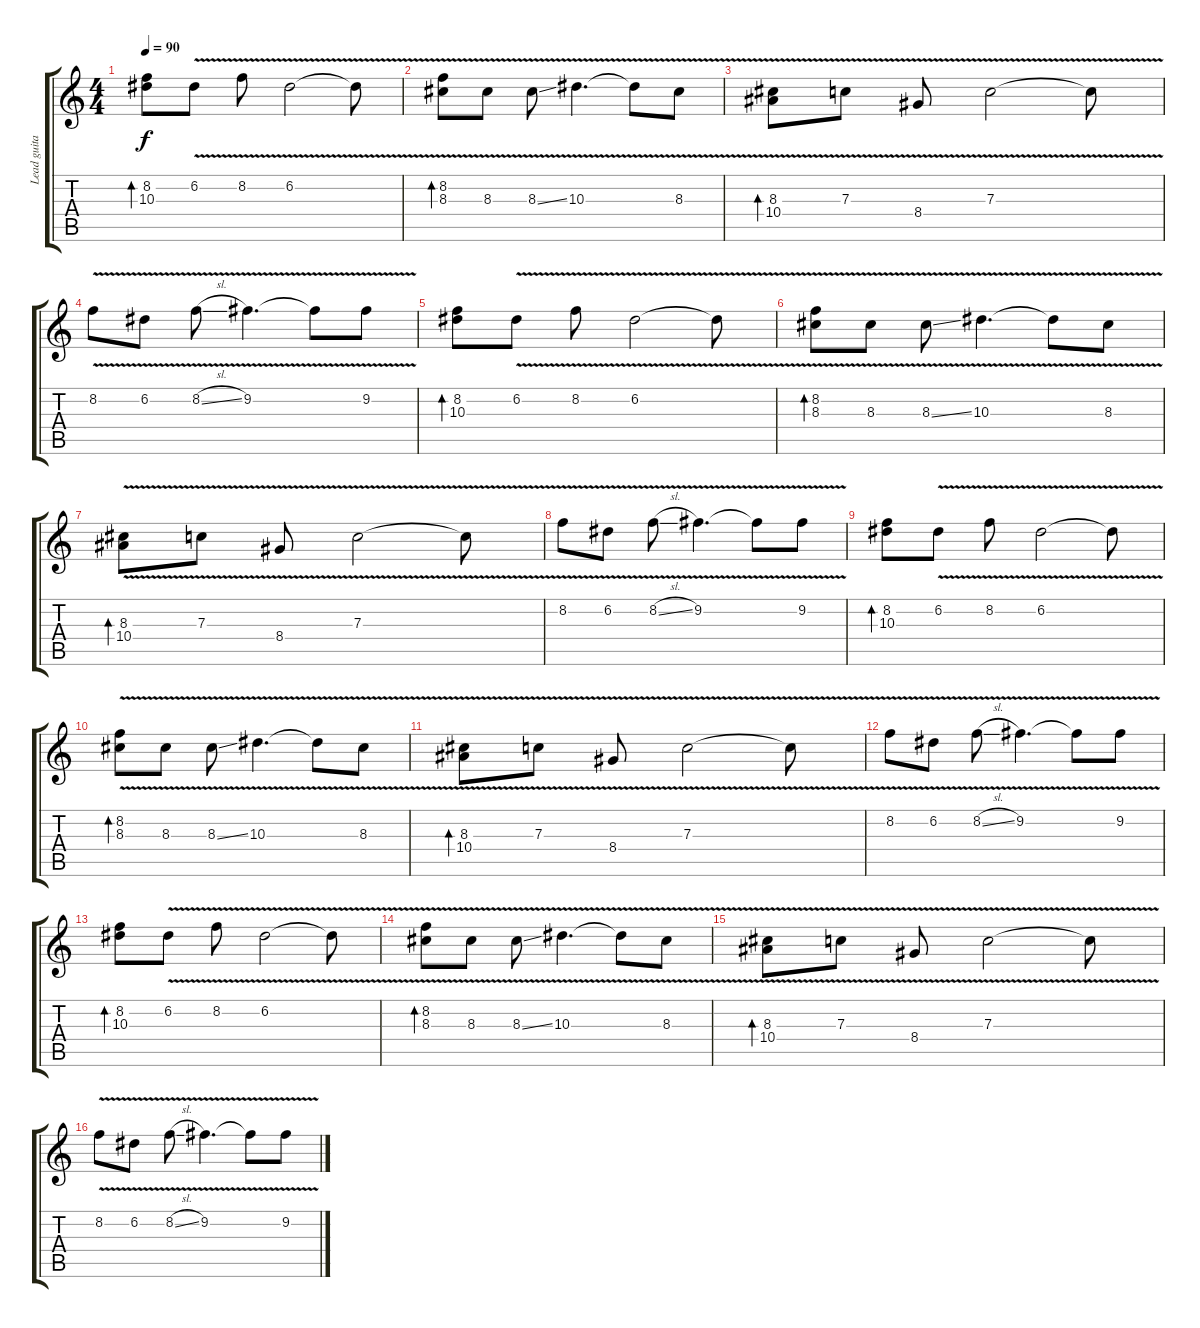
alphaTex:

\track ("Lead guitar 2" "Lead guita") {instrument overdrivenguitar}
\staff {score tabs}
\tuning (D4 A3 F3 C3 G2 D2) {hide}
\ts (4 4)
\tempo 90
\clef g2
\ks c
(8.2 10.3).8{bd 480 dy f} 6.2{v}.8 8.2{v}.8 6.2{v}.2 6.2{t}.8 |
(8.2{v} 8.3).8{bd 480} 8.3{v}.8 8.3{v ss}.8 10.3{v}.4{d} 10.3{t}.8 8.3{v}.8 |
(8.3{v} 10.4).8{bd 480} 7.3{v}.8 8.4{v}.8 7.3{v}.2 7.3{t}.8 |
8.2{v}.8{instrument acousticguitarnylon} 6.2{v}.8 8.2{v sl}.8 9.2{v}.4{d} 9.2{t}.8 9.2{v}.8 |
(8.2 10.3).8{bd 480} 6.2{v}.8 8.2{v}.8 6.2{v}.2 6.2{t}.8 |
(8.2{v} 8.3).8{bd 480} 8.3{v}.8 8.3{v ss}.8 10.3{v}.4{d} 10.3{t}.8 8.3{v}.8 |
(8.3{v} 10.4).8{bd 480} 7.3{v}.8 8.4{v}.8 7.3{v}.2 7.3{t}.8 |
8.2{v}.8{instrument acousticguitarnylon} 6.2{v}.8 8.2{v sl}.8 9.2{v}.4{d} 9.2{t}.8 9.2{v}.8 |
(8.2 10.3).8{bd 480} 6.2{v}.8 8.2{v}.8 6.2{v}.2 6.2{t}.8 |
(8.2{v} 8.3).8{bd 480} 8.3{v}.8 8.3{v ss}.8 10.3{v}.4{d} 10.3{t}.8 8.3{v}.8 |
(8.3{v} 10.4).8{bd 480} 7.3{v}.8 8.4{v}.8 7.3{v}.2 7.3{t}.8 |
8.2{v}.8{instrument acousticguitarnylon} 6.2{v}.8 8.2{v sl}.8 9.2{v}.4{d} 9.2{t}.8 9.2{v}.8 |
(8.2 10.3).8{bd 480} 6.2{v}.8 8.2{v}.8 6.2{v}.2 6.2{t}.8 |
(8.2{v} 8.3).8{bd 480} 8.3{v}.8 8.3{v ss}.8 10.3{v}.4{d} 10.3{t}.8 8.3{v}.8 |
(8.3{v} 10.4).8{bd 480} 7.3{v}.8 8.4{v}.8 7.3{v}.2 7.3{t}.8 |
8.2{v}.8{instrument acousticguitarnylon} 6.2{v}.8 8.2{v sl}.8 9.2{v}.4{d} 9.2{t}.8 9.2{v}.8
